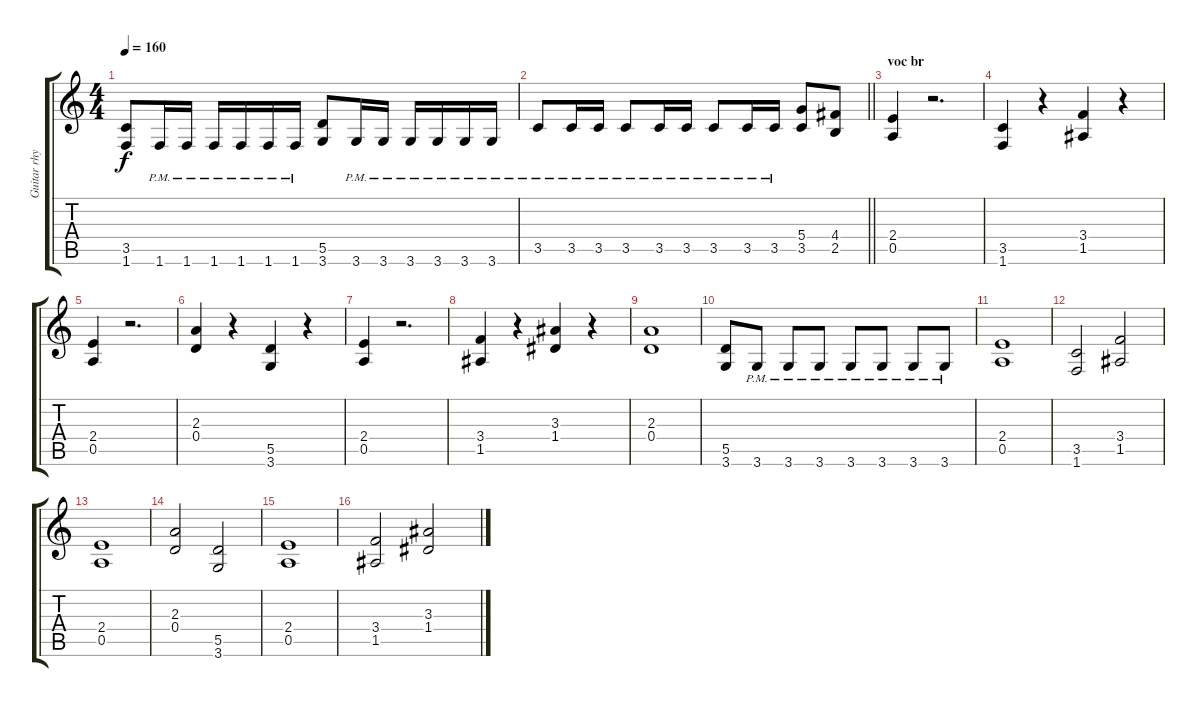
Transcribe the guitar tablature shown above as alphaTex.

\track ("Guitar rhytm" "Guitar rhy") {instrument distortionguitar}
\staff {score tabs}
\tuning (E4 B3 G3 D3 A2 E2) {hide}
\ts (4 4)
\tempo 160
\clef g2
\ks c
(3.5 1.6).8{dy f} 1.6{pm}.16 1.6{pm}.16 1.6{pm}.16 1.6{pm}.16 1.6{pm}.16 1.6{pm}.16 (5.5 3.6).8 3.6{pm}.16 3.6{pm}.16 3.6{pm}.16 3.6{pm}.16 3.6{pm}.16 3.6{pm}.16 |
\barLineRight lightlight
3.5{pm}.8 3.5{pm}.16 3.5{pm}.16 3.5{pm}.8 3.5{pm}.16 3.5{pm}.16 3.5{pm}.8 3.5{pm}.16 3.5{pm}.16 (5.4 3.5).8 (4.4 2.5).8 |
\section ("" "voc br")
(2.4 0.5).4 r.2{d} |
(3.5 1.6).4 r.4 (3.4 1.5).4 r.4 |
(2.4 0.5).4 r.2{d} |
(2.3 0.4).4 r.4 (5.5 3.6).4 r.4 |
(2.4 0.5).4 r.2{d} |
(3.4 1.5).4 r.4 (3.3 1.4).4 r.4 |
(2.3 0.4).1 |
(5.5 3.6).8 3.6{pm}.8 3.6{pm}.8 3.6{pm}.8 3.6{pm}.8 3.6{pm}.8 3.6{pm}.8 3.6{pm}.8 |
(2.4 0.5).1 |
(3.5 1.6).2 (3.4 1.5).2 |
(2.4 0.5).1 |
(2.3 0.4).2 (5.5 3.6).2 |
(2.4 0.5).1 |
(3.4 1.5).2 (3.3 1.4).2
